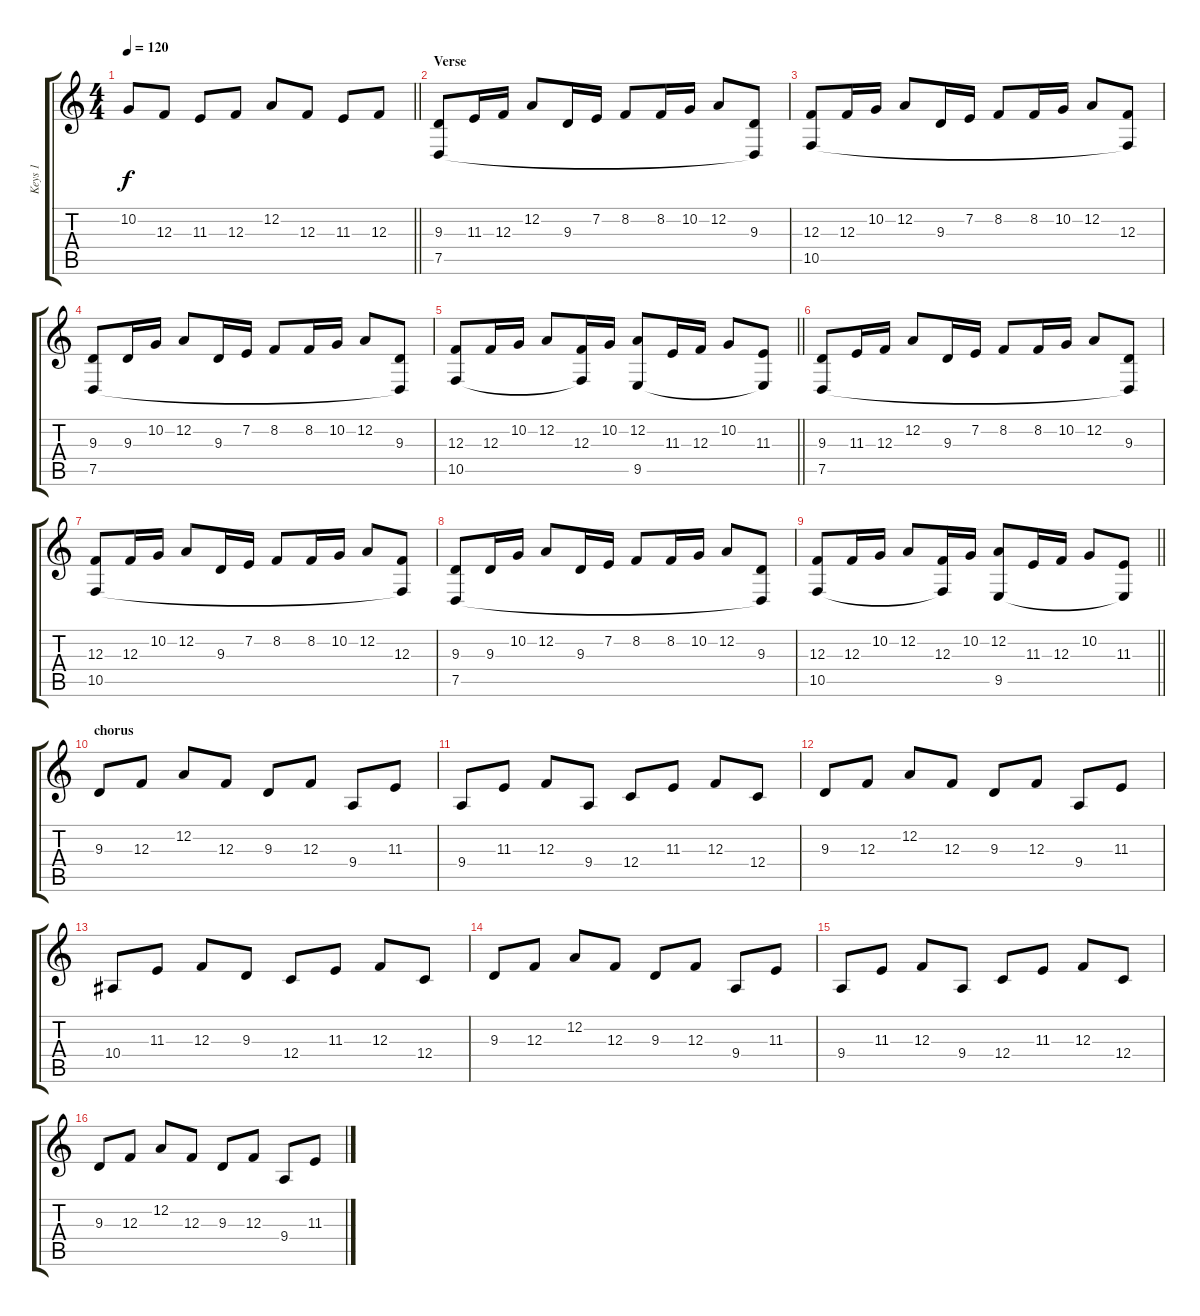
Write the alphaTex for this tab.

\track ("Keys 1" "Keys 1") {instrument stringensemble1}
\staff {score tabs}
\tuning (D4 A3 F3 C3 G2 D2) {hide}
\ts (4 4)
\tempo 120
\clef g2
\barLineRight lightlight
\ks c
10.2.8{dy f} 12.3.8 11.3.8 12.3.8 12.2.8 12.3.8 11.3.8 12.3.8 |
\section ("" "Verse ")
(9.3 7.5).8 11.3.16 12.3.16 12.2.8 9.3.16 7.2.16 8.2.8 8.2.16 10.2.16 12.2.8 (9.3 7.5{t}).8 |
(12.3 10.5).8 12.3.16 10.2.16 12.2.8 9.3.16 7.2.16 8.2.8 8.2.16 10.2.16 12.2.8 (12.3 10.5{t}).8 |
(9.3 7.5).8 9.3.16 10.2.16 12.2.8 9.3.16 7.2.16 8.2.8 8.2.16 10.2.16 12.2.8 (9.3 7.5{t}).8 |
\barLineRight lightlight
(12.3 10.5).8 12.3.16 10.2.16 12.2.8 (12.3 10.5{t}).16 10.2.16 (12.2 9.5).8 11.3.16 12.3.16 10.2.8 (11.3 9.5{t}).8 |
(9.3 7.5).8 11.3.16 12.3.16 12.2.8 9.3.16 7.2.16 8.2.8 8.2.16 10.2.16 12.2.8 (9.3 7.5{t}).8 |
(12.3 10.5).8 12.3.16 10.2.16 12.2.8 9.3.16 7.2.16 8.2.8 8.2.16 10.2.16 12.2.8 (12.3 10.5{t}).8 |
(9.3 7.5).8 9.3.16 10.2.16 12.2.8 9.3.16 7.2.16 8.2.8 8.2.16 10.2.16 12.2.8 (9.3 7.5{t}).8 |
\barLineRight lightlight
(12.3 10.5).8 12.3.16 10.2.16 12.2.8 (12.3 10.5{t}).16 10.2.16 (12.2 9.5).8 11.3.16 12.3.16 10.2.8 (11.3 9.5{t}).8 |
\section ("" "chorus")
9.3.8 12.3.8 12.2.8 12.3.8 9.3.8 12.3.8 9.4.8 11.3.8 |
9.4.8 11.3.8 12.3.8 9.4.8 12.4.8 11.3.8 12.3.8 12.4.8 |
9.3.8 12.3.8 12.2.8 12.3.8 9.3.8 12.3.8 9.4.8 11.3.8 |
10.4.8 11.3.8 12.3.8 9.3.8 12.4.8 11.3.8 12.3.8 12.4.8 |
9.3.8 12.3.8 12.2.8 12.3.8 9.3.8 12.3.8 9.4.8 11.3.8 |
9.4.8 11.3.8 12.3.8 9.4.8 12.4.8 11.3.8 12.3.8 12.4.8 |
9.3.8 12.3.8 12.2.8 12.3.8 9.3.8 12.3.8 9.4.8 11.3.8
